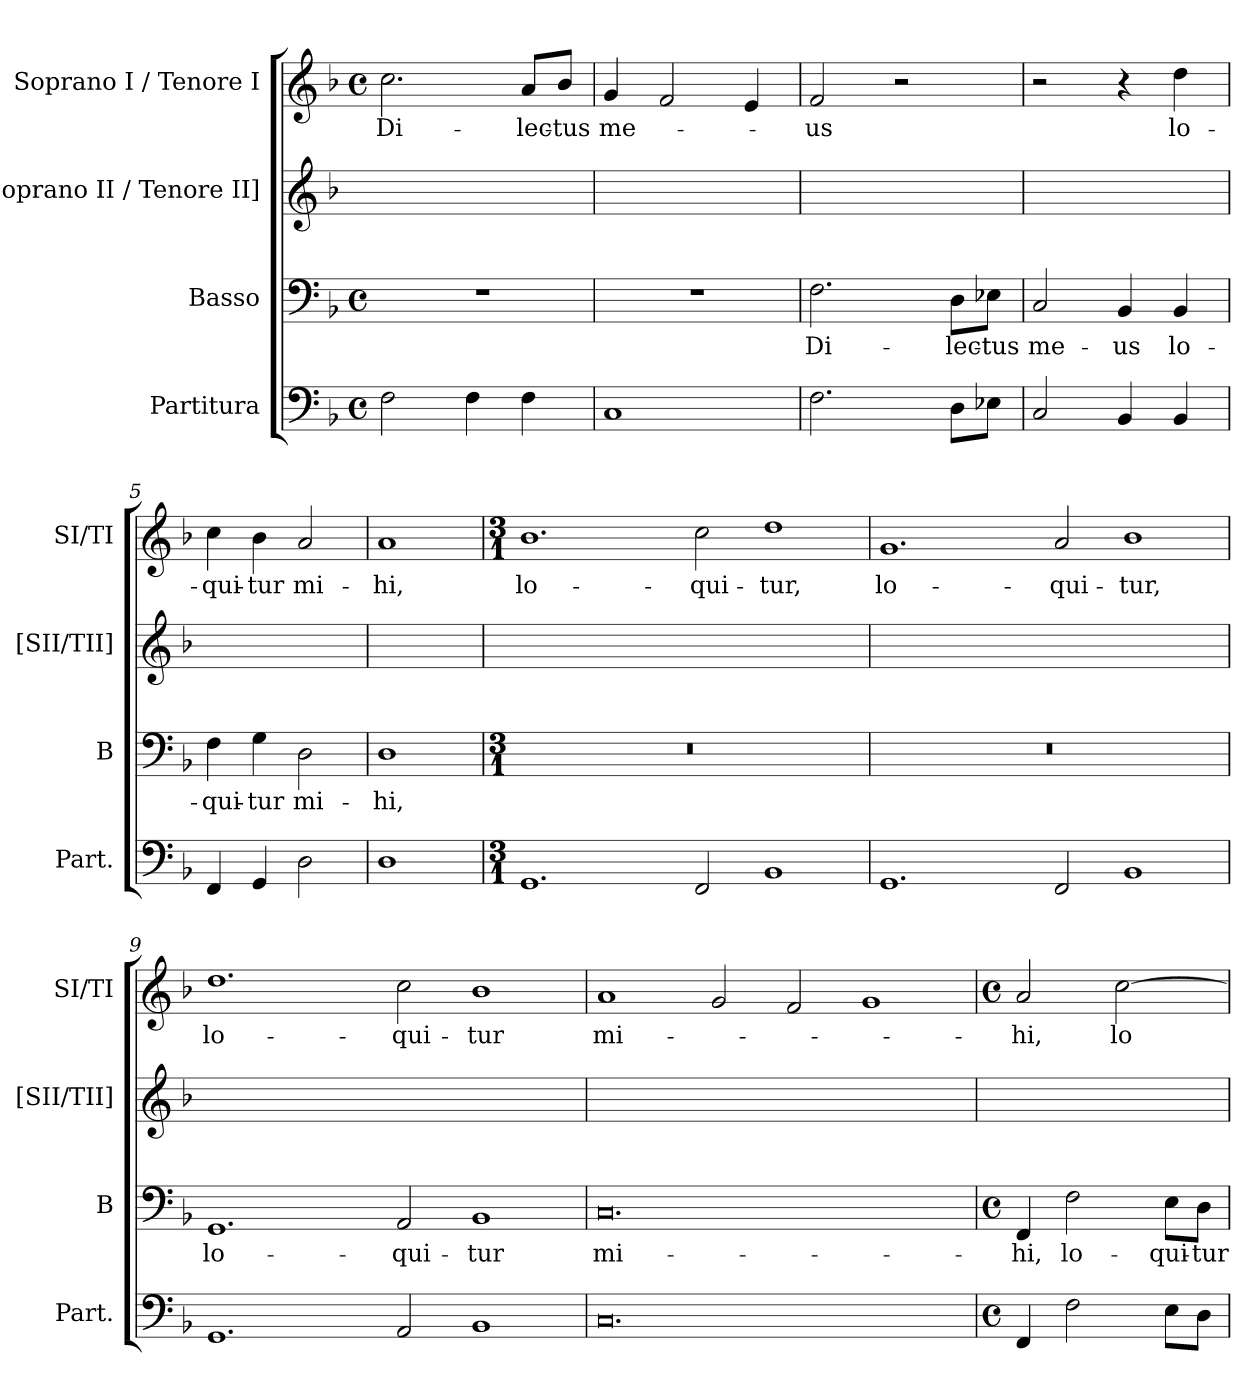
**kern	**kern	**text	**kern	**kern	**text
*part4	*part3	*part3	*part2	*part1	*part1
*staff4	*staff3	*staff3	*staff2	*staff1	*staff1
*I"Partitura	*I"Basso	*	*I"[Soprano II / Tenore II]	*I"Soprano I / Tenore I	*
*I'Part.	*I'B	*	*I'[SII/TII]	*I'SI/TI	*
*clefF4	*clefF4	*	*clefG2	*clefG2	*
*k[b-]	*k[b-]	*	*k[b-]	*k[b-]	*
*F:	*F:	*	*F:	*F:	*
*M4/4	*M4/4	*	*	*M4/4	*
*met(c)	*met(c)	*	*	*met(c)	*
=1	=1	=1	=1	=1	=1
2F\	1r	.	1ryy	2.cc\	Di-
4F\	.	.	.	.	.
4F\	.	.	.	8a/L	-lec-
.	.	.	.	8b-/J	-tus
=2	=2	=2	=2	=2	=2
1C	1r	.	1ryy	4g/	me-
.	.	.	.	2f/	.
.	.	.	.	4e/	.
=3	=3	=3	=3	=3	=3
2.F\	2.F\	Di-	1ryy	2f/	-us
.	.	.	.	2r	.
8D\L	8D\L	-lec-	.	.	.
8E-X\J	8E-X\J	-tus	.	.	.
=4	=4	=4	=4	=4	=4
2C/	2C/	me-	1ryy	2r	.
4BB-/	4BB-/	-us	.	4r	.
4BB-/	4BB-/	lo-	.	4dd\	lo-
=5	=5	=5	=5	=5	=5
4FF/	4F\	-qui-	1ryy	4cc\	-qui-
4GG/	4G\	-tur	.	4b-\	-tur
2D\	2D\	mi-	.	2a/	mi-
=6	=6	=6	=6	=6	=6
1D	1D	-hi,	1ryy	1a	-hi,
=7	=7	=7	=7	=7	=7
*M3/1	*M3/1	*	*	*M3/1	*
*	*	*	*	*MM480	*
1.GG	0.r	.	1ryy	1.b-	lo-
.	.	.	0ryy	.	.
2FF/	.	.	.	2cc\	-qui-
1BB-	.	.	.	1dd	-tur,
=8	=8	=8	=8	=8	=8
1.GG	0.r	.	1ryy	1.g	lo-
.	.	.	0ryy	.	.
2FF/	.	.	.	2a/	-qui-
1BB-	.	.	.	1b-	-tur,
=9	=9	=9	=9	=9	=9
1.GG	1.GG	lo-	1ryy	1.dd	lo-
.	.	.	0ryy	.	.
2AA/	2AA/	-qui-	.	2cc\	-qui-
1BB-	1BB-	-tur	.	1b-	-tur
=10	=10	=10	=10	=10	=10
0.C	0.C	mi-	1ryy	1a	mi-
.	.	.	0ryy	2g/	.
.	.	.	.	2f/	.
.	.	.	.	1g	.
=11	=11	=11	=11	=11	=11
*M4/4	*M4/4	*	*	*M4/4	*
*met(c)	*met(c)	*	*	*met(c)	*
*	*	*	*	*MM120	*
4FF/	4FF/	-hi,	1ryy	2a/	-hi,
2F\	2F\	lo-	.	.	.
.	.	.	.	[2cc\	lo-
8E\L	8E\L	-qui-	.	.	.
8D\J	8D\J	-tur	.	.	.
=	=	=	=	=	=
*-	*-	*-	*-	*-	*-
